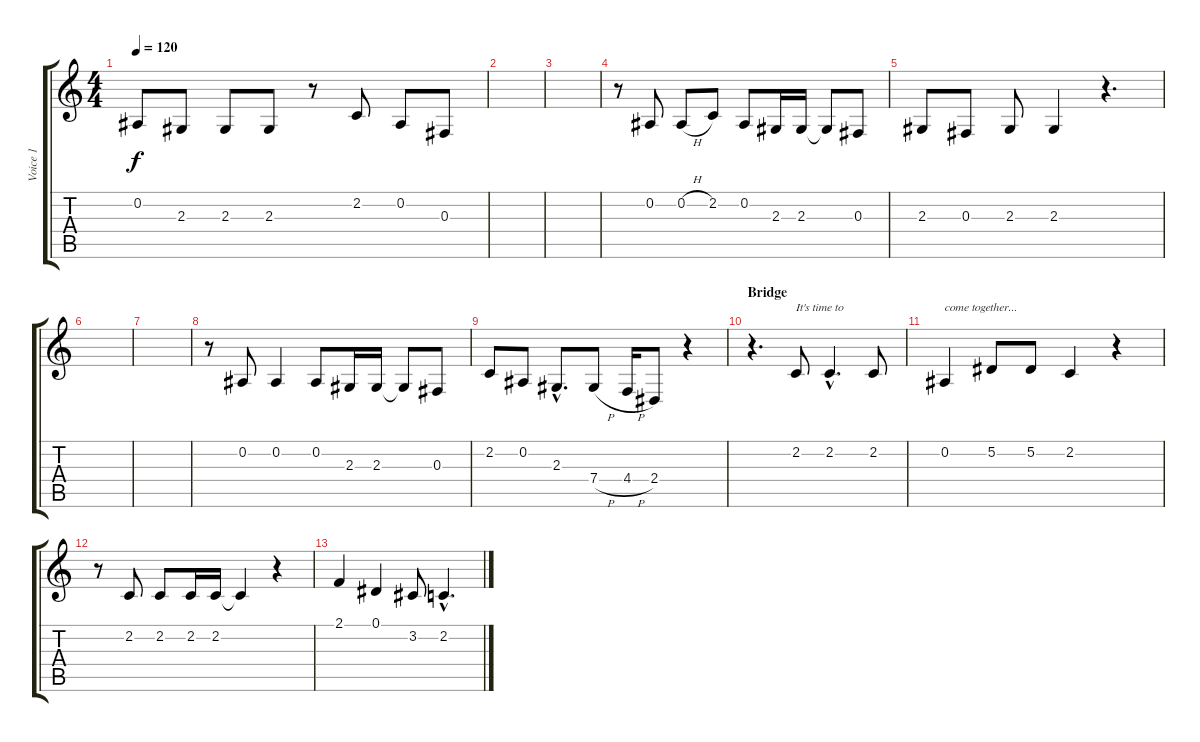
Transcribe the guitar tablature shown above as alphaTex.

\track ("Voice 1" "Voice 1") {instrument tenorsax}
\staff {score tabs}
\tuning (Eb4 Bb3 Gb3 Db3 Ab2 Eb2) {hide}
\ts (4 4)
\tempo 120
\clef g2
\ks c
0.2.8{dy f} 2.3.8 2.3.8 2.3.8 r.8 2.2.8 0.2.8 0.3.8 |
|
|
r.8 0.2.8 0.2{h}.8 2.2.8 0.2.8 2.3.16 2.3.16 2.3{t}.8 0.3.8 |
2.3.8 0.3.8 2.3.8 2.3.4 r.4{d} |
|
|
r.8 0.2.8 0.2.4 0.2.8 2.3.16 2.3.16 2.3{t}.8 0.3.8 |
2.2.8 0.2.8 2.3{hac}.8{d} 7.4{h}.8 4.4{h}.16 2.4.8 r.4 |
\section ("" "Bridge")
r.4{d} 2.2.8{txt "It's time to"} 2.2{hac}.4{d} 2.2.8 |
0.2.4{txt "come together..."} 5.2.8 5.2.8 2.2.4 r.4 |
r.8 2.2.8 2.2.8 2.2.16 2.2.16 2.2{t}.4 r.4 |
2.1.4 0.1.4 3.2.8 2.2{hac}.4{d}
